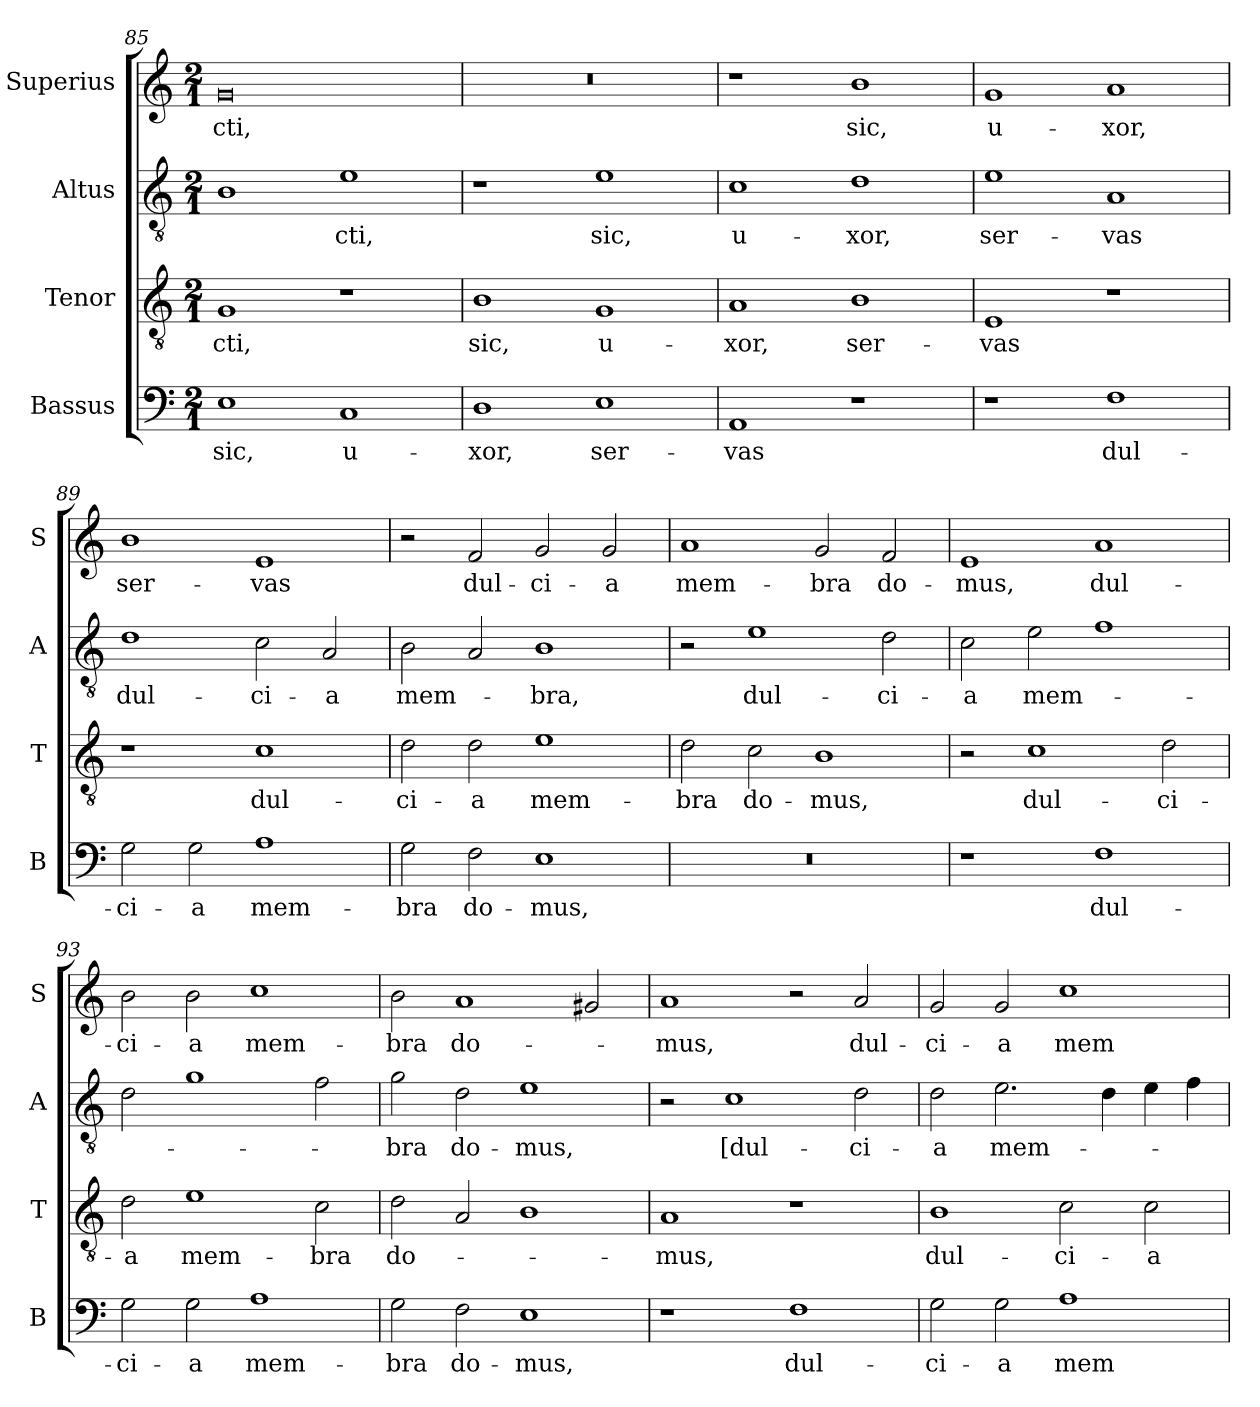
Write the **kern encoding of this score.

**kern	**text	**kern	**text	**kern	**text	**kern	**text
*part4	*part4	*part3	*part3	*part2	*part2	*part1	*part1
*staff4	*staff4	*staff3	*staff3	*staff2	*staff2	*staff1	*staff1
*I"Bassus	*	*I"Tenor	*	*I"Altus	*	*I"Superius	*
*I'B	*	*I'T	*	*I'A	*	*I'S	*
*clefF4	*	*clefGv2	*	*clefGv2	*	*clefG2	*
*k[]	*	*k[]	*	*k[]	*	*k[]	*
*M2/1	*	*M2/1	*	*M2/1	*	*M2/1	*
=85	=85	=85	=85	=85	=85	=85	=85
1E	sic,	1G	-cti,	1B	.	0g	-cti,
1C	u-	1r	.	1e	-cti,	.	.
=86	=86	=86	=86	=86	=86	=86	=86
1D	-xor,	1B	sic,	1r	.	0r	.
1E	ser-	1G	u-	1e	sic,	.	.
=87	=87	=87	=87	=87	=87	=87	=87
1AA	-vas	1A	-xor,	1c	u-	1r	.
1r	.	1B	ser-	1d	-xor,	1b	sic,
=88	=88	=88	=88	=88	=88	=88	=88
1r	.	1E	-vas	1e	ser-	1g	u-
1F	dul-	1r	.	1A	-vas	1a	-xor,
=89	=89	=89	=89	=89	=89	=89	=89
2G	-ci-	1r	.	1d	dul-	1b	ser-
2G	-a	.	.	.	.	.	.
1A	mem-	1c	dul-	2c	-ci-	1e	-vas
.	.	.	.	2A	-a	.	.
=90	=90	=90	=90	=90	=90	=90	=90
2G	-bra	2d	-ci-	2B	mem-	2r	.
2F	do-	2d	-a	2A	.	2f	dul-
1E	-mus,	1e	mem-	1B	-bra,	2g	-ci-
.	.	.	.	.	.	2g	-a
=91	=91	=91	=91	=91	=91	=91	=91
0r	.	2d	-bra	2r	.	1a	mem-
.	.	2c	do-	1e	dul-	.	.
.	.	1B	-mus,	.	.	2g	-bra
.	.	.	.	2d	-ci-	2f	do-
=92	=92	=92	=92	=92	=92	=92	=92
1r	.	2r	.	2c	-a	1e	-mus,
.	.	1c	dul-	2e	mem-	.	.
1F	dul-	.	.	1f	.	1a	dul-
.	.	2d	-ci-	.	.	.	.
=93	=93	=93	=93	=93	=93	=93	=93
2G	-ci-	2d	-a	2d	.	2b	-ci-
2G	-a	1e	mem-	1g	.	2b	-a
1A	mem-	.	.	.	.	1cc	mem-
.	.	2c	-bra	2f	.	.	.
=94	=94	=94	=94	=94	=94	=94	=94
2G	-bra	2d	do-	2g	-bra	2b	-bra
2F	do-	2A	.	2d	do-	1a	do-
1E	-mus,	1B	.	1e	-mus,	.	.
.	.	.	.	.	.	2g#X	.
=95	=95	=95	=95	=95	=95	=95	=95
1r	.	1A	-mus,	2r	.	1a	-mus,
.	.	.	.	1c	[dul-	.	.
1F	dul-	1r	.	.	.	2r	.
.	.	.	.	2d	-ci-	2a	dul-
=96	=96	=96	=96	=96	=96	=96	=96
2G	-ci-	1B	dul-	2d	-a	2g	-ci-
2G	-a	.	.	2.e	mem-	2g	-a
1A	mem-	2c	-ci-	.	.	1cc	mem-
.	.	.	.	4d	.	.	.
.	.	2c	-a	4e	.	.	.
.	.	.	.	4f	.	.	.
=	=	=	=	=	=	=	=
*-	*-	*-	*-	*-	*-	*-	*-
